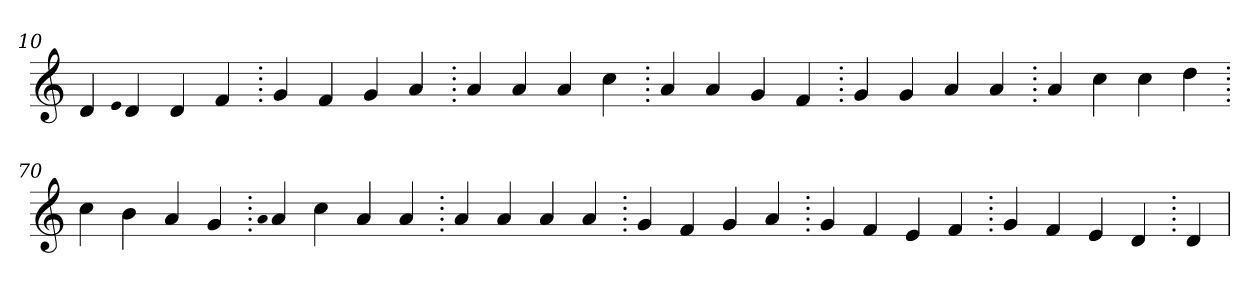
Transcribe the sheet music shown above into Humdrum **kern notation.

**kern
*part1
*staff1
*clefG2
=10.
4d
qqe
4d
4d
4f
=20.
4g
4f
4g
4a
=30.
4a
4a
4a
4cc
=40.
4a
4a
4g
4f
=50.
4g
4g
4a
4a
=60.
4a
4cc
4cc
4dd
=70.
4cc
4b
4a
4g
=80.
qqa
4a
4cc
4a
4a
=90.
4a
4a
4a
4a
=100.
4g
4f
4g
4a
=110.
4g
4f
4e
4f
=120.
4g
4f
4e
4d
=130.
4d
=
*-
